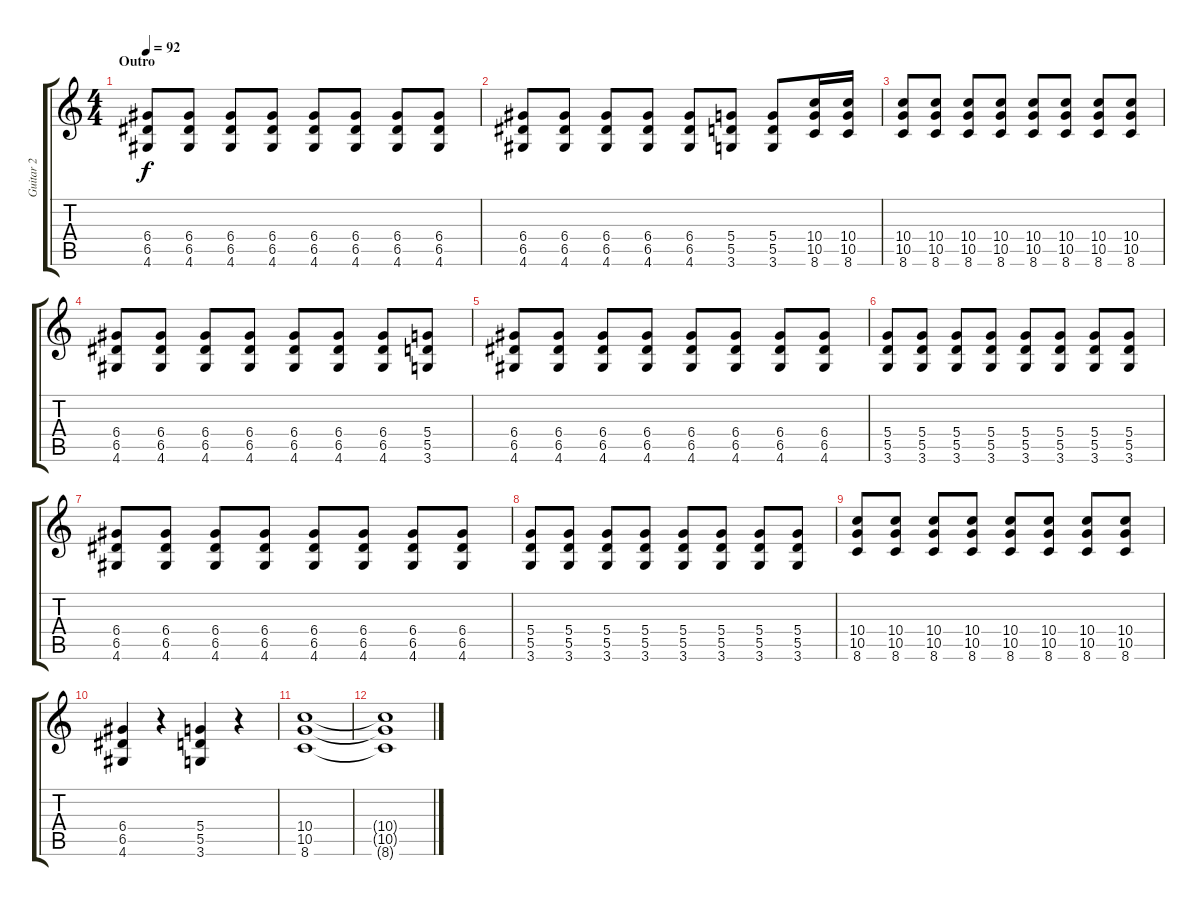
\track ("Guitar 2" "Guitar 2") {instrument distortionguitar}
\staff {score tabs}
\tuning (E4 B3 G3 D3 A2 E2) {hide}
\ts (4 4)
\section ("" "Outro")
\tempo 92
\clef g2
\ks c
(6.4 6.5 4.6).8{dy f volume 12} (6.4 6.5 4.6).8 (6.4 6.5 4.6).8 (6.4 6.5 4.6).8 (6.4 6.5 4.6).8 (6.4 6.5 4.6).8 (6.4 6.5 4.6).8 (6.4 6.5 4.6).8 |
(6.4 6.5 4.6).8 (6.4 6.5 4.6).8 (6.4 6.5 4.6).8 (6.4 6.5 4.6).8 (6.4 6.5 4.6).8 (5.4 5.5 3.6).8 (5.4 5.5 3.6).8 (10.4 10.5 8.6).16 (10.4 10.5 8.6).16 |
(10.4 10.5 8.6).8 (10.4 10.5 8.6).8 (10.4 10.5 8.6).8 (10.4 10.5 8.6).8 (10.4 10.5 8.6).8 (10.4 10.5 8.6).8 (10.4 10.5 8.6).8 (10.4 10.5 8.6).8 |
(6.4 6.5 4.6).8 (6.4 6.5 4.6).8 (6.4 6.5 4.6).8 (6.4 6.5 4.6).8 (6.4 6.5 4.6).8 (6.4 6.5 4.6).8 (6.4 6.5 4.6).8 (5.4 5.5 3.6).8 |
(6.4 6.5 4.6).8 (6.4 6.5 4.6).8 (6.4 6.5 4.6).8 (6.4 6.5 4.6).8 (6.4 6.5 4.6).8 (6.4 6.5 4.6).8 (6.4 6.5 4.6).8 (6.4 6.5 4.6).8 |
(5.4 5.5 3.6).8 (5.4 5.5 3.6).8 (5.4 5.5 3.6).8 (5.4 5.5 3.6).8 (5.4 5.5 3.6).8 (5.4 5.5 3.6).8 (5.4 5.5 3.6).8 (5.4 5.5 3.6).8 |
(6.4 6.5 4.6).8 (6.4 6.5 4.6).8 (6.4 6.5 4.6).8 (6.4 6.5 4.6).8 (6.4 6.5 4.6).8 (6.4 6.5 4.6).8 (6.4 6.5 4.6).8 (6.4 6.5 4.6).8 |
(5.4 5.5 3.6).8 (5.4 5.5 3.6).8 (5.4 5.5 3.6).8 (5.4 5.5 3.6).8 (5.4 5.5 3.6).8 (5.4 5.5 3.6).8 (5.4 5.5 3.6).8 (5.4 5.5 3.6).8 |
(10.4 10.5 8.6).8 (10.4 10.5 8.6).8 (10.4 10.5 8.6).8 (10.4 10.5 8.6).8 (10.4 10.5 8.6).8 (10.4 10.5 8.6).8 (10.4 10.5 8.6).8 (10.4 10.5 8.6).8 |
(6.4 6.5 4.6).4 r.4 (5.4 5.5 3.6).4 r.4 |
(10.4 10.5 8.6).1 |
(10.4{t} 10.5{t} 8.6{t}).1
